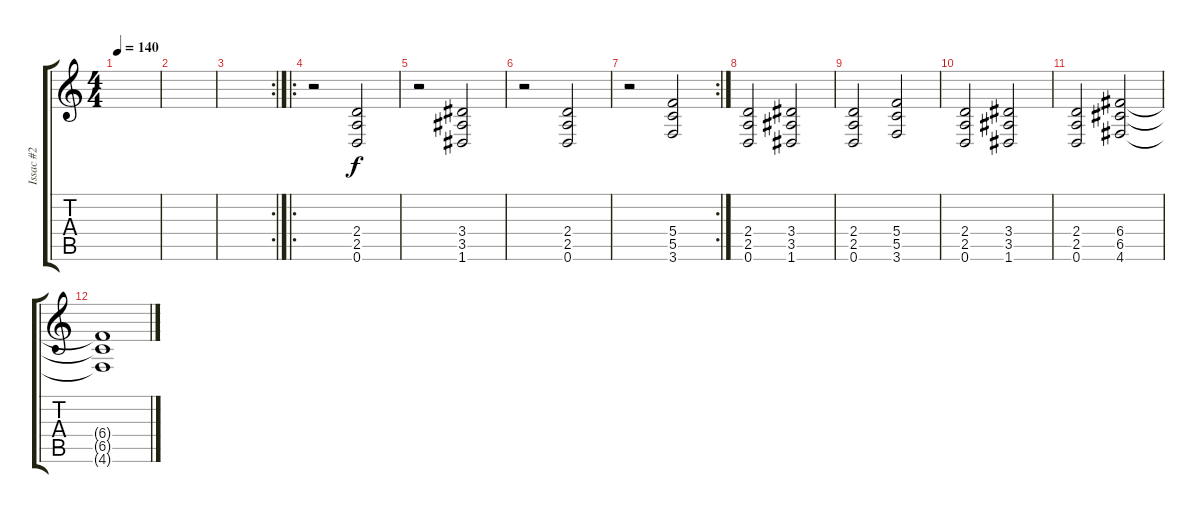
\track ("Issac #2" "Issac #2") {instrument distortionguitar}
\staff {score tabs}
\tuning (D4 A3 F3 C3 G2 D2) {hide}
\ts (4 4)
\tempo 140
\clef g2
\ks c
|
|
\rc 2
|
\ro
r.2 (2.4 2.5 0.6).2 |
r.2 (3.4 3.5 1.6).2 |
r.2 (2.4 2.5 0.6).2 |
\rc 2
r.2 (5.4 5.5 3.6).2 |
(2.4 2.5 0.6).2 (3.4 3.5 1.6).2 |
(2.4 2.5 0.6).2 (5.4 5.5 3.6).2 |
(2.4 2.5 0.6).2 (3.4 3.5 1.6).2 |
(2.4 2.5 0.6).2 (6.4 6.5 4.6).2 |
(6.4{t} 6.5{t} 4.6{t}).1
